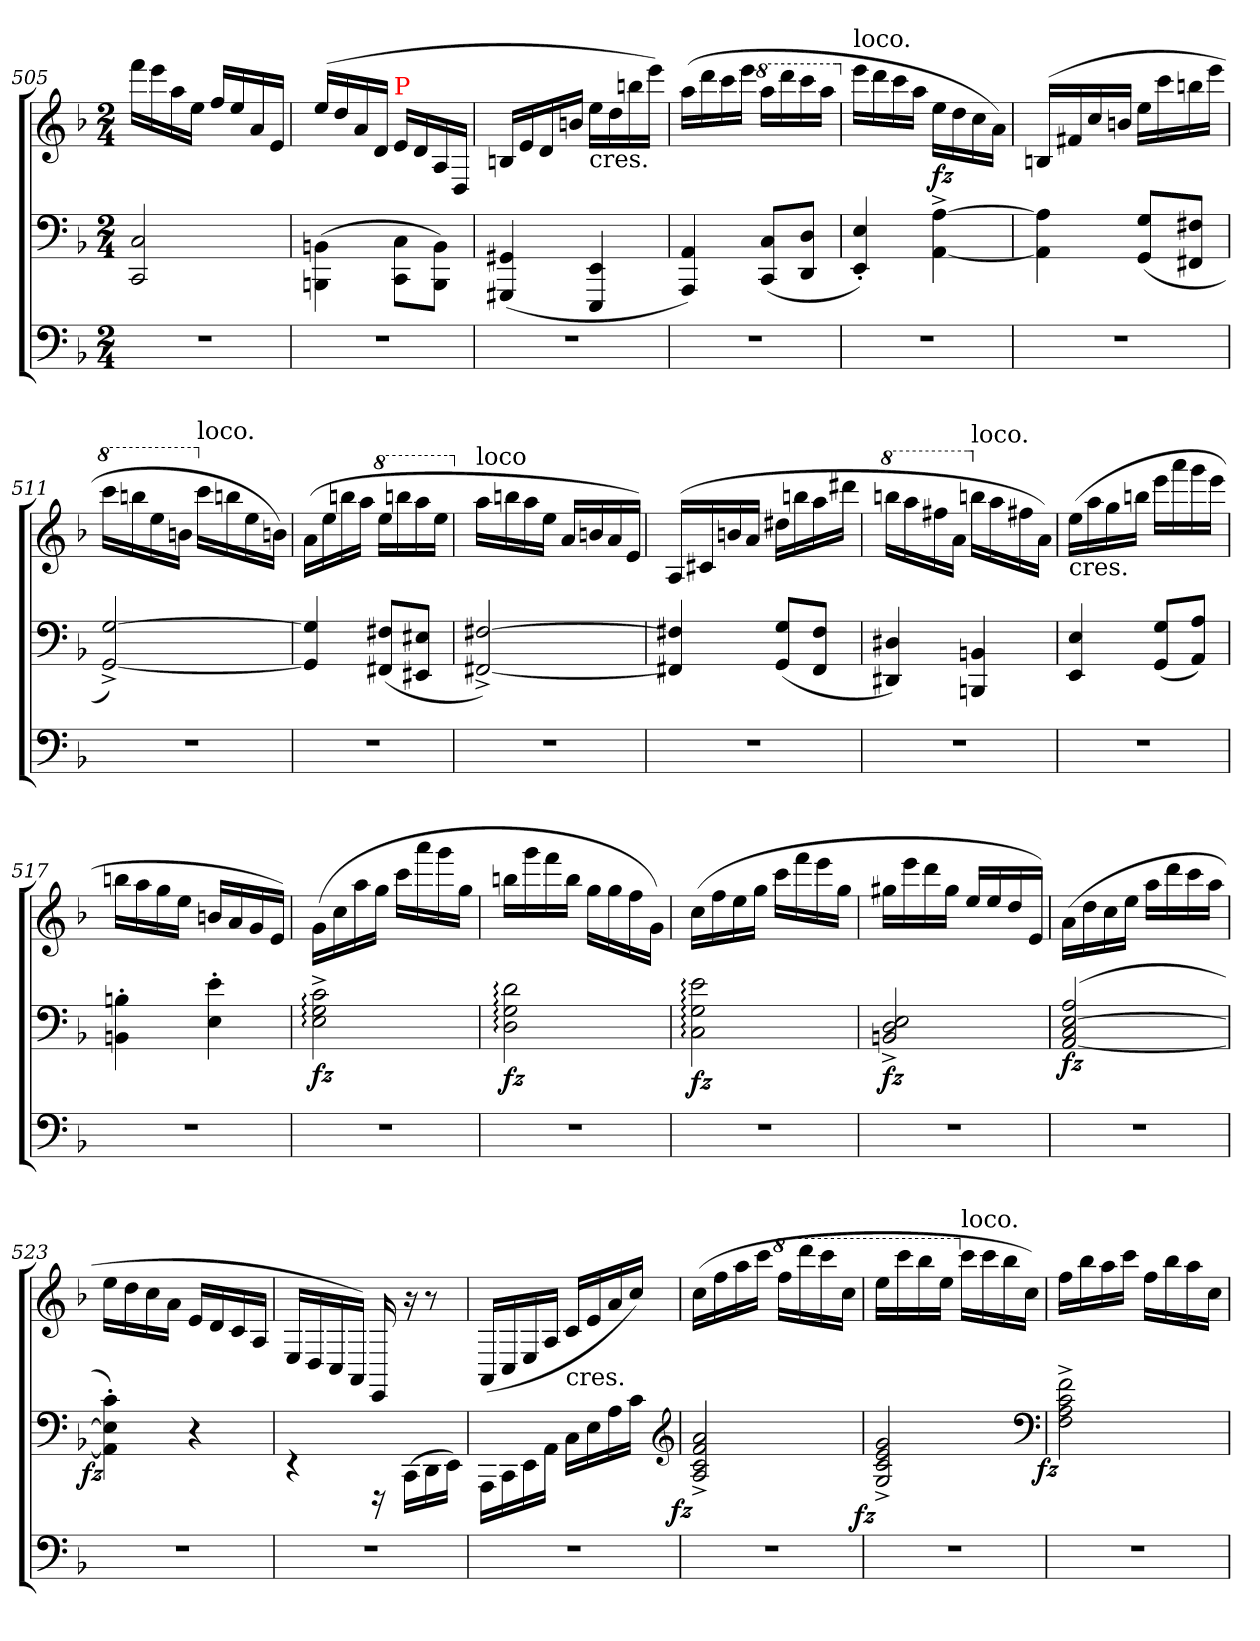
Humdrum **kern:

**kern	**kern	**kern	**dynam
*part2	*part1	*part1	*part1
*staff3	*staff2	*staff1	*staff1/2
*clefF4	*clefF4	*clefG2	*
*k[b-]	*k[b-]	*k[b-]	*
*F:	*F:	*F:	*
*M2/4	*M2/4	*M2/4	*
=505	=505	=505	=505
2r	2C 2CC	16fffLL	.
.	.	16eee	.
.	.	16aa	.
.	.	16eeJJ	.
.	.	16ff/LL	.
.	.	16ee/	.
.	.	16a/	.
.	.	16e/JJ	.
=506	=506	=506	=506
2r	(<4BBn\ 4BBBn\	(16ee/LL	.
.	.	16dd/	.
.	.	16a/	.
.	.	16d/JJ	.
!	!	!LO:TX:a:color=red:t=P	!
.	8C\ 8CC\L	16e\LL	.
.	.	16d\	.
.	8BB\ 8BBB\J)	16A/	.
.	.	16D/JJ	.
=507	=507	=507	=507
2r	(<4GG#X/ 4GGG#X/	16Bn/LL	.
.	.	16e	.
.	.	16d	.
.	.	16bnJJ	.
!	!	!LO:TX:b:t=cres.	!
.	4EE 4EEE	16eeLL	.
.	.	16dd	.
.	.	16bbn	.
.	.	16eeeJJ)	.
=508	=508	=508	=508
2r	4AA 4AAA)	(16aaLL	.
.	.	16ddd	.
.	.	16ccc	.
.	.	16eeeJJ	.
*	*	*8va	*
.	(8C 8CCL	16aaaLL	.
.	.	16dddd	.
.	8D 8DDJ	16cccc	.
.	.	16aaaJJ	.
=509	=509	=509	=509
*	*	*X8va	*
!	!	!LO:TX:a:t=loco.	!
2r	4E'< 4EE'<)	16eeeLL	.
.	.	16ddd	.
.	.	16ccc	.
.	.	16aaJJ	.
!	!	!	!LO:DY:b
.	[4A^> [4AA^>	16eeLL	fz
.	.	16dd	.
.	.	16cc	.
.	.	16aJJ)	.
=510	=510	=510	=510
2r	4A] 4AA]	(>16BnLL	.
.	.	16f#X	.
.	.	16cc	.
.	.	16bnJJ	.
.	(8G 8GGL	16eeLL	.
.	.	16ccc	.
.	8F#X 8FF#XJ	16bbn	.
.	.	16eeeJJ	.
=511	=511	=511	=511
*	*	*8va	*
2r	[2G^< [2GG^<)	16ccccLL	.
.	.	16bbbn	.
.	.	16eee	.
.	.	16bbnJJ	.
*	*	*X8va	*
!	!	!LO:TX:a:t=loco.	!
.	.	16cccLL	.
.	.	16bbn	.
.	.	16ee	.
.	.	16bnJJ)	.
=512	=512	=512	=512
2r	4G] 4GG]	(16aLL	.
.	.	16ee	.
.	.	16bbn	.
.	.	16aaJJ	.
*	*	*8va	*
.	(8F#X 8FF#XL	16eeeLL	.
.	.	16bbbn	.
.	8E#X 8EE#XJ	16aaa	.
.	.	16eeeJJ	.
=513	=513	=513	=513
*	*	*X8va	*
!	!	!LO:TX:a:t=loco	!
2r	[2F#X^< [2FF#X^<)	16aaLL	.
.	.	16bbn	.
.	.	16aa	.
.	.	16eeJJ	.
.	.	16a/LL	.
.	.	16bn/	.
.	.	16a/	.
.	.	16e/JJ)	.
=514	=514	=514	=514
2r	4F#X] 4FF#X]	(>16ALL	.
.	.	16c#X	.
.	.	16bn	.
.	.	16aJJ	.
.	(8G 8GGL	16dd#XLL	.
.	.	16bbn	.
.	8F# 8FF#J	16aa	.
.	.	16ddd#XJJ	.
=515	=515	=515	=515
*	*	*8va	*
2r	4D#X 4DD#X)	16bbbnLL	.
.	.	16aaa	.
.	.	16fff#X	.
.	.	16aaJJ	.
*	*	*X8va	*
!	!	!LO:TX:a:t=loco.	!
.	4BBn 4BBBn	16bbnLL	.
.	.	16aa	.
.	.	16ff#X	.
.	.	16aJJ)	.
=516	=516	=516	=516
!	!	!LO:TX:b:t=cres.	!
2r	4E 4EE	(>16eeLL	.
.	.	16aa	.
.	.	16gg	.
.	.	16bbnJJ	.
.	(8G/ 8GG/L	16eeeLL	.
.	.	16aaa	.
.	8A/ 8AA/J)	16ggg	.
.	.	16eeeJJ	.
=517	=517	=517	=517
2r	4Bn'> 4BBn'>	16bbnLL	.
.	.	16aa	.
.	.	16gg	.
.	.	16eeJJ	.
.	4e'> 4E'>	16bn/LL	.
.	.	16a/	.
.	.	16g/	.
.	.	16e/JJ)	.
=518	=518	=518	=518
!	!	!	!LO:DY:b=2
2r	2c:^> 2G:^> 2E:^>	(16gLL	fz
.	.	16cc	.
.	.	16aa	.
.	.	16ggJJ	.
.	.	16cccLL	.
.	.	16aaa	.
.	.	16ggg	.
.	.	16ggJJ	.
=519	=519	=519	=519
!	!	!	!LO:DY:b=2
2r	2d: 2G: 2D:	16bbnLL	fz
.	.	16ggg	.
.	.	16fff	.
.	.	16bbJJ	.
.	.	16ggLL	.
.	.	16gg	.
.	.	16ff	.
.	.	16gJJ)	.
=520	=520	=520	=520
!	!	!	!LO:DY:b=2
2r	2e: 2G: 2C:	(16ccLL	fz
.	.	16ff	.
.	.	16ee	.
.	.	16ggJJ	.
.	.	16cccLL	.
.	.	16fff	.
.	.	16eee	.
.	.	16ggJJ	.
=521	=521	=521	=521
!	!	!	!LO:DY:b=2
2r	2E^>/ 2D^>/ 2BBn^>/	16gg#XLL	fz
.	.	16eee	.
.	.	16ddd	.
.	.	16gg#JJ	.
.	.	16eeLL	.
.	.	16ee	.
.	.	16dd	.
.	.	16eJJ)	.
=522	=522	=522	=522
!	!	!	!LO:DY:b=2
2r	(2A/ [2E/ 2C/ [2AA/	(>16aLL	fz
.	.	16dd	.
.	.	16cc	.
.	.	16eeJJ	.
.	.	16aaLL	.
.	.	16ddd	.
.	.	16ccc	.
.	.	16aaJJ	.
=523	=523	=523	=523
!	!	!	!LO:DY:b=2:rj
2r	4c'> 4E]'> 4AA]'>)	16eeLL	fz
.	.	16dd	.
.	.	16cc	.
.	.	16aJJ	.
.	4r	16eLL	.
.	.	16d	.
.	.	16c	.
.	.	16A/JJ	.
=524	=524	=524	=524
2r	4rEE	16E/LL	.
.	.	16D/	.
.	.	16C/	.
.	.	16AA/JJ)	.
.	16rFFF	16EE/	.
.	(16CC\LL	16r	.
.	16DD\	8r	.
.	16EE\JJ)	.	.
=525	=525	=525	=525
2r	16AAA\LL	(>16AA/LL	.
.	16CC\	16C/	.
.	16EE\	16E/	.
.	16AA\JJ	16A/JJ	.
!	!	!LO:TX:b:t=cres.	!
.	16CLL	16cLL	.
.	16E	16e	.
.	16A	16a	.
.	16cJJ	16ccJJ)	.
*	*clefG2	*	*
=526	=526	=526	=526
!	!	!	!LO:DY:b=2:rj
2r	2a^> 2f^> 2c^> 2A^>	(16ccLL	fz
.	.	16ff	.
.	.	16aa	.
.	.	16cccJJ	.
*	*	*8va	*
.	.	16fffLL	.
.	.	16dddd	.
.	.	16cccc	.
.	.	16cccJJ	.
=527	=527	=527	=527
!	!	!	!LO:DY:b=2:rj
2r	2g^> 2e^> 2c^> 2G^>	16eeeLL	fz
.	.	16cccc	.
.	.	16bbb-	.
.	.	16eeeJJ	.
*	*	*X8va	*
!	!	!LO:TX:a:t=loco.	!
.	.	16cccLL	.
.	.	16ccc	.
.	.	16bb-	.
.	.	16ccJJ)	.
*	*clefF4	*	*
=528	=528	=528	=528
!	!	!	!LO:DY:b=2:rj
2r	2f^< 2c^< 2A^< 2F^<	16ffLL	fz
.	.	16bb-	.
.	.	16aa	.
.	.	16cccJJ	.
.	.	16ffLL	.
.	.	16bb-	.
.	.	16aa	.
.	.	16ccJJ	.
=	=	=	=
*-	*-	*-	*-
